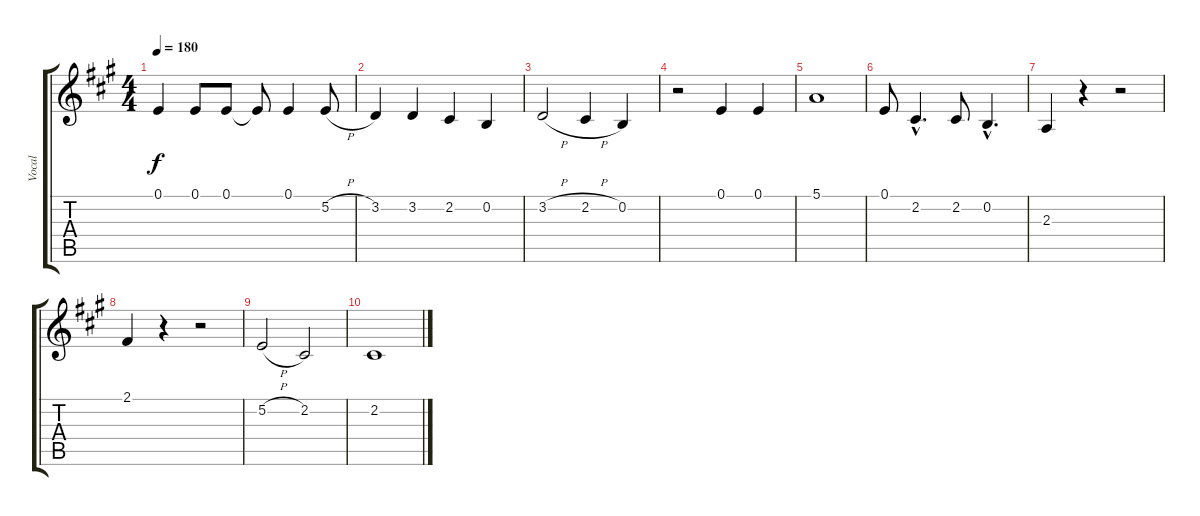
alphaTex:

\track ("Vocal" "Vocal") {instrument altosax}
\staff {score tabs}
\tuning (E4 B3 G3 D3 A2 E2) {hide}
\ts (4 4)
\tempo 180
\clef g2
\ks a
0.1.4{dy f} 0.1.8 0.1.8 0.1{t}.8 0.1.4 5.2{h}.8 |
3.2.4 3.2.4 2.2.4 0.2.4 |
3.2{h}.2 2.2{h}.4 0.2.4 |
r.2 0.1.4 0.1.4 |
5.1.1 |
0.1.8 2.2{hac}.4{d} 2.2.8 0.2{hac}.4{d} |
2.3.4 r.4 r.2 |
2.1.4 r.4 r.2 |
5.2{h}.2 2.2.2 |
2.2.1
